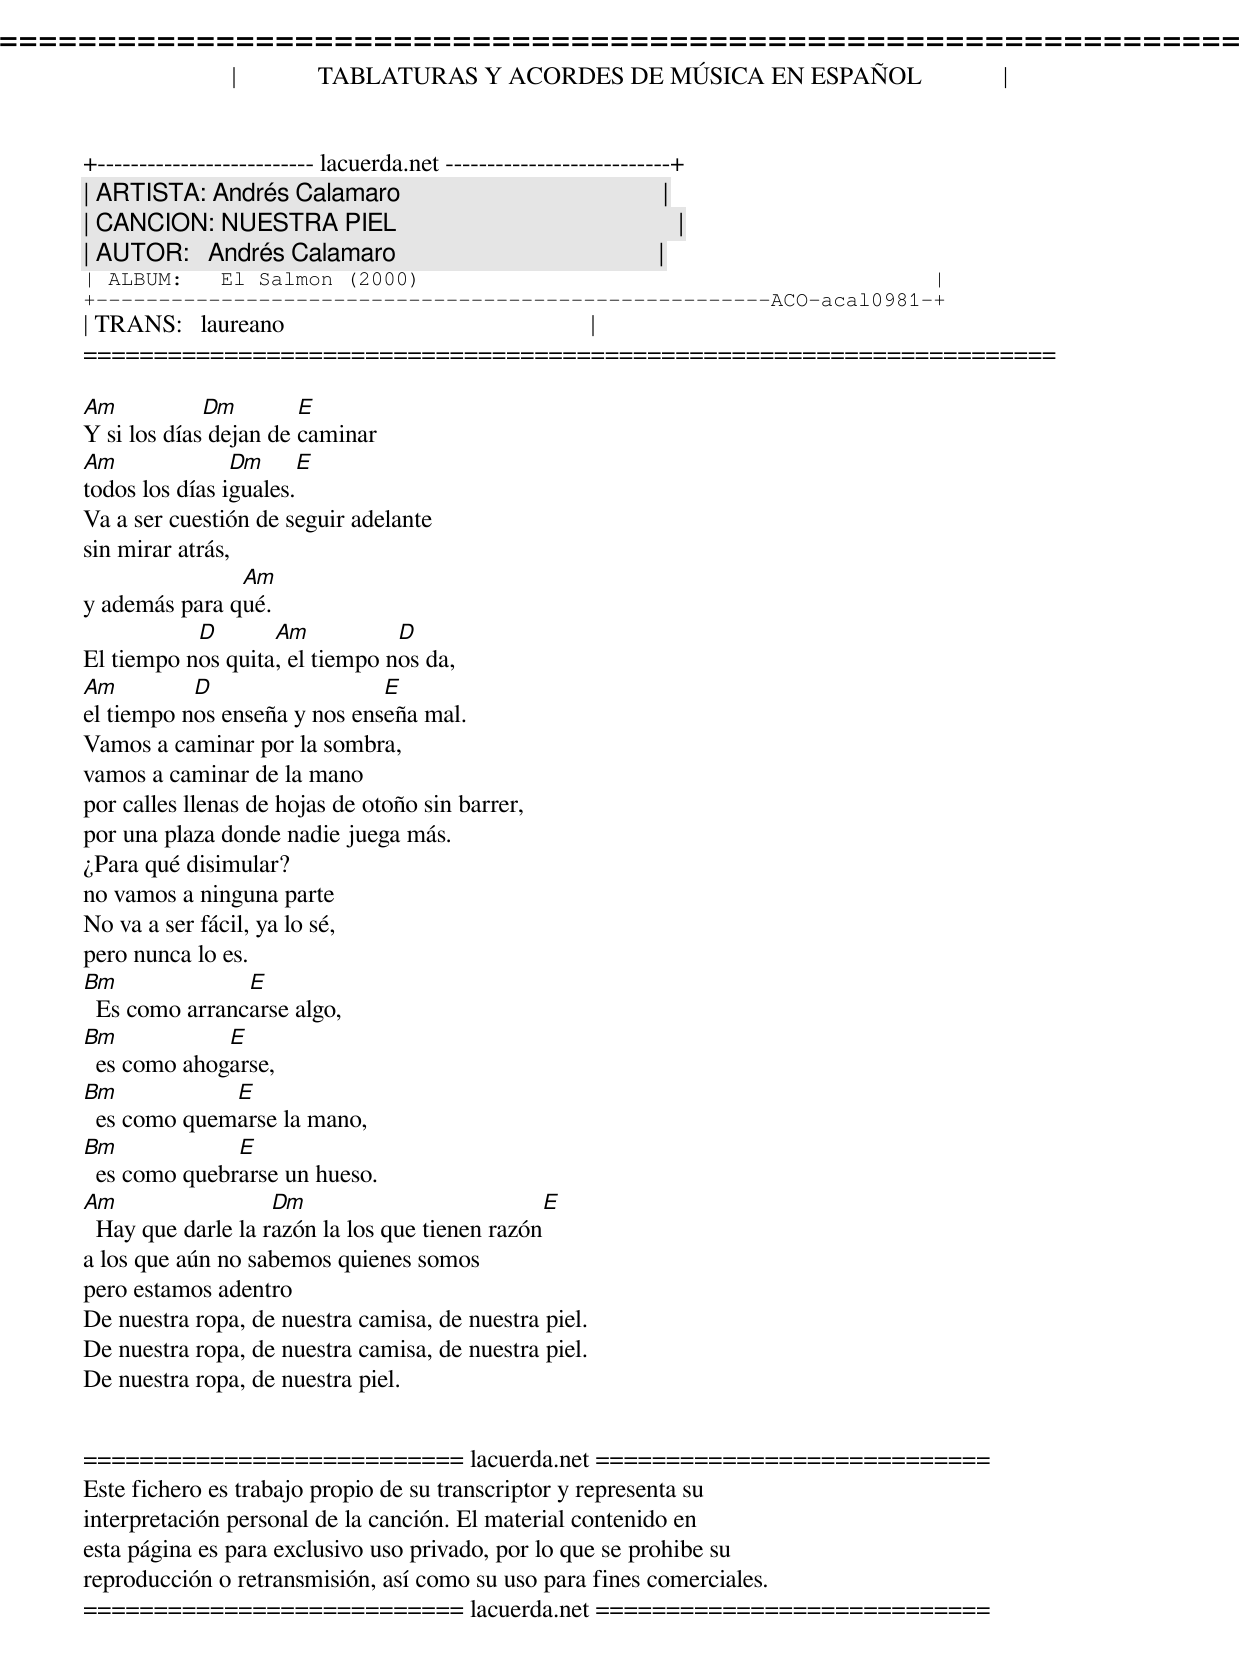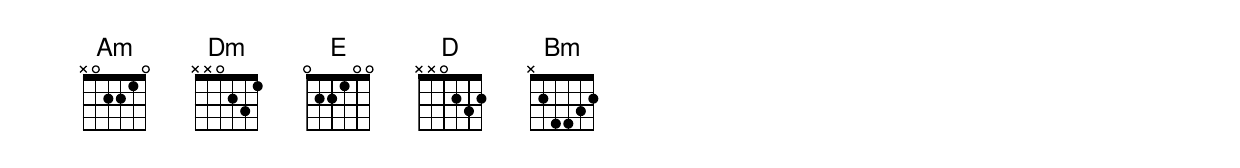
=====================================================================
|             TABLATURAS Y ACORDES DE MÚSICA EN ESPAÑOL             |
+-------------------------- lacuerda.net ---------------------------+
| ARTISTA: Andrés Calamaro                                          |
| CANCION: NUESTRA PIEL                                             |
| AUTOR:   Andrés Calamaro                                          |
| ALBUM:   El Salmon (2000)                                         |
+------------------------------------------------------ACO-acal0981-+
| TRANS:   laureano                                                 |
=====================================================================

Am           Dm        E
Y si los días dejan de caminar
Am              Dm     E
todos los días iguales.
Va a ser cuestión de seguir adelante
sin mirar atrás,
               Am
y además para qué.
           D       Am           D
El tiempo nos quita, el tiempo nos da,
Am         D                  E
el tiempo nos enseña y nos enseña mal.
Vamos a caminar por la sombra,
vamos a caminar de la mano
por calles llenas de hojas de otoño sin barrer,
por una plaza donde nadie juega más.
¿Para qué disimular?
no vamos a ninguna parte
No va a ser fácil, ya lo sé,
pero nunca lo es.
Bm              E
  Es como arrancarse algo,
Bm            E
  es como ahogarse,
Bm            E
  es como quemarse la mano,
Bm             E
  es como quebrarse un hueso.
Am                  Dm                          E
  Hay que darle la razón la los que tienen razón
a los que aún no sabemos quienes somos
pero estamos adentro
De nuestra ropa, de nuestra camisa, de nuestra piel.
De nuestra ropa, de nuestra camisa, de nuestra piel.
De nuestra ropa, de nuestra piel.


=========================== lacuerda.net ============================
Este fichero es trabajo propio de su transcriptor y representa su
interpretación personal de la canción. El material contenido en
esta página es para exclusivo uso privado, por lo que se prohibe su
reproducción o retransmisión, así como su uso para fines comerciales.
=========================== lacuerda.net ============================
